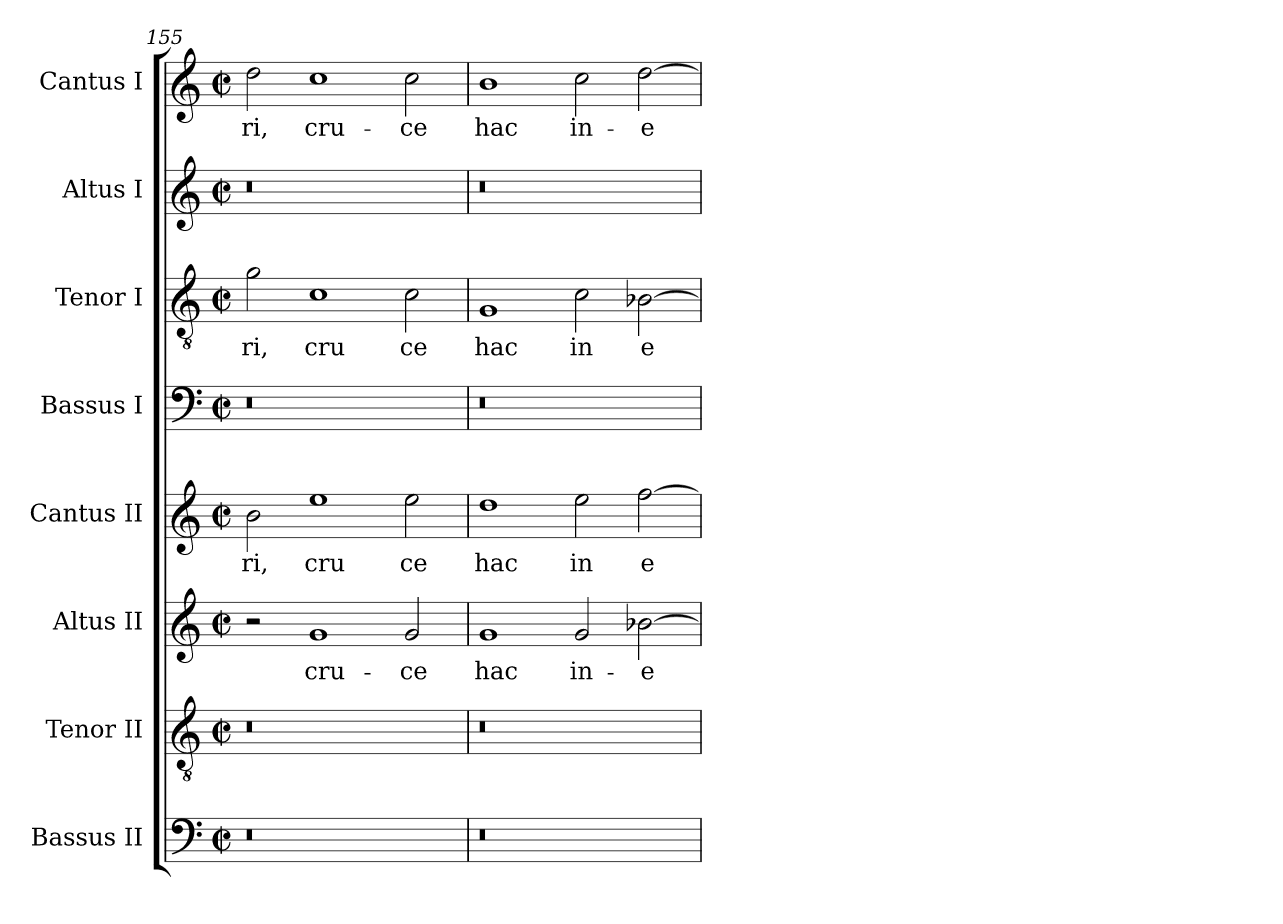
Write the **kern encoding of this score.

**kern	**kern	**kern	**text	**kern	**text	**kern	**kern	**text	**kern	**kern	**text
*part8	*part7	*part6	*part6	*part5	*part5	*part4	*part3	*part3	*part2	*part1	*part1
*staff8	*staff7	*staff6	*staff6	*staff5	*staff5	*staff4	*staff3	*staff3	*staff2	*staff1	*staff1
*I"Bassus II	*I"Tenor II	*I"Altus II	*	*I"Cantus II	*	*I"Bassus I	*I"Tenor I	*	*I"Altus I	*I"Cantus I	*
*clefF4	*clefGv2	*clefG2	*	*clefG2	*	*clefF4	*clefGv2	*	*clefG2	*clefG2	*
*k[]	*	*	*	*	*	*	*	*	*	*	*
*C:	*	*	*	*	*	*	*	*	*	*	*
*M2/2	*M2/2	*M2/2	*	*M2/2	*	*M2/2	*M2/2	*	*M2/2	*M2/2	*
*met(c|)	*met(c|)	*met(c|)	*	*met(c|)	*	*met(c|)	*met(c|)	*	*met(c|)	*met(c|)	*
=155	=155	=155	=155	=155	=155	=155	=155	=155	=155	=155	=155
!	!	!	!	!	!LO:LY:b:cj	!	!	!LO:LY:b:cj	!	!	!LO:LY:b:cj
0r	0r	2r	.	2b\	ri,	0r	2g\	ri,	0r	2dd\	-ri,
!	!	!	!LO:LY:b:cj	!	!LO:LY:b:cj	!	!	!LO:LY:b:cj	!	!	!LO:LY:b:cj
.	.	1g	cru-	1ee	cru	.	1c	cru	.	1cc	cru-
!	!	!	!LO:LY:b:cj	!	!LO:LY:b:cj	!	!	!LO:LY:b:cj	!	!	!LO:LY:b:cj
.	.	2g/	-ce	2ee\	ce	.	2c\	ce	.	2cc\	-ce
=156	=156	=156	=156	=156	=156	=156	=156	=156	=156	=156	=156
!	!	!	!LO:LY:b:cj	!	!LO:LY:b:cj	!	!	!LO:LY:b:cj	!	!	!LO:LY:b:cj
0r	0r	1g	hac	1dd	hac	0r	1G	hac	0r	1b	hac
!	!	!	!LO:LY:b:cj	!	!LO:LY:b:cj	!	!	!LO:LY:b:cj	!	!	!LO:LY:b:cj
.	.	2g/	in-	2ee\	in	.	2c\	in	.	2cc\	in-
!	!	!	!LO:LY:b:cj	!	!LO:LY:b:cj	!	!	!LO:LY:b:cj	!	!	!LO:LY:b:cj
.	.	[>2b-X\	-e-	[>2ff\	e	.	[>2B-X\	e	.	[>2dd\	-e-
=	=	=	=	=	=	=	=	=	=	=	=
*-	*-	*-	*-	*-	*-	*-	*-	*-	*-	*-	*-
